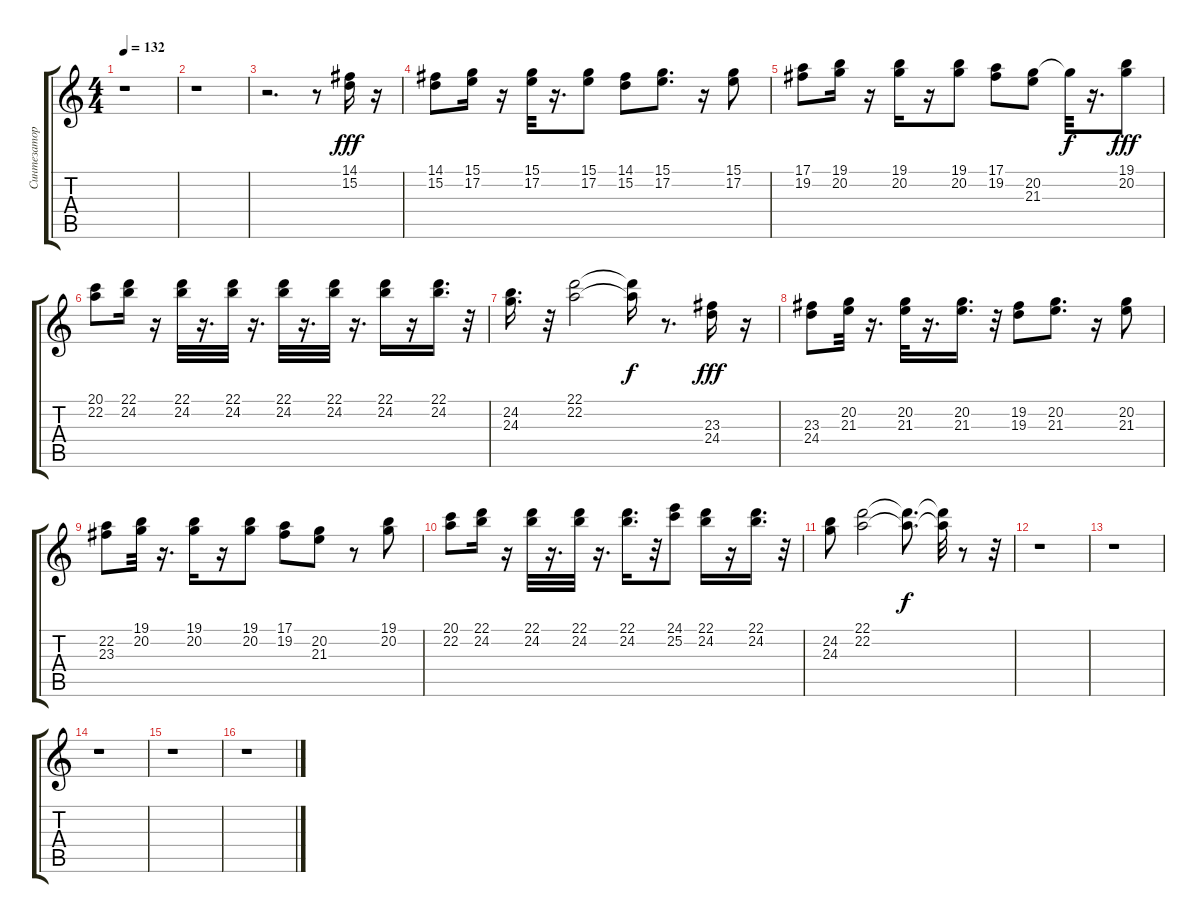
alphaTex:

\track ("Синтезатор (Орган)" "Синтезатор") {instrument percussiveorgan}
\staff {score tabs}
\tuning (E4 B3 G3 D3 A2 E2) {hide}
\ts (4 4)
\tempo 132
\clef g2
\ks c
r.1{dy fff} |
r.1 |
r.2{d} r.8 (14.1 15.2).16{balance 8} r.16 |
(14.1 15.2).8 (15.1 17.2).16 r.16 (15.1 17.2).32 r.16{d} (15.1 17.2).8 (14.1 15.2).8 (15.1 17.2).8{d} r.16 (15.1 17.2).8 |
(17.1 19.2).8 (19.1 20.2).16 r.16 (19.1 20.2).16 r.16 (19.1 20.2).8 (17.1 19.2).8 (20.2 21.3).8 20.2{t}.32{dy f} r.16{d} (19.1 20.2).8{dy fff} |
(20.1 22.2).8 (22.1 24.2).16 r.16 (22.1 24.2).32 r.16{d} (22.1 24.2).32 r.16{d} (22.1 24.2).32 r.16{d} (22.1 24.2).32 r.16{d} (22.1 24.2).16 r.16 (22.1 24.2).16{d} r.32 |
(24.2 24.3).16{d} r.32 (22.1 22.2).2 (22.1{t} 22.2{t}).16{dy f} r.8{d} (23.3 24.4).16{dy fff} r.16 |
(23.3 24.4).8 (20.2 21.3).32 r.16{d} (20.2 21.3).32 r.16{d} (20.2 21.3).16{d} r.32 (19.2 19.3).8 (20.2 21.3).8{d} r.16 (20.2 21.3).8 |
(22.2 23.3).8 (19.1 20.2).32 r.16{d} (19.1 20.2).16 r.16 (19.1 20.2).8 (17.1 19.2).8 (20.2 21.3).8 r.8 (19.1 20.2).8 |
(20.1 22.2).8 (22.1 24.2).16 r.16 (22.1 24.2).32 r.16{d} (22.1 24.2).32 r.16{d} (22.1 24.2).16{d} r.32 (24.1 25.2).8 (22.1 24.2).16 r.16 (22.1 24.2).16{d} r.32 |
(24.2 24.3).8 (22.1 22.2).2 (22.1{t} 22.2{t}).8{d dy f} (22.1{t} 22.2{t}).32 r.8 r.32 |
r.1 |
r.1 |
r.1 |
r.1 |
r.1
